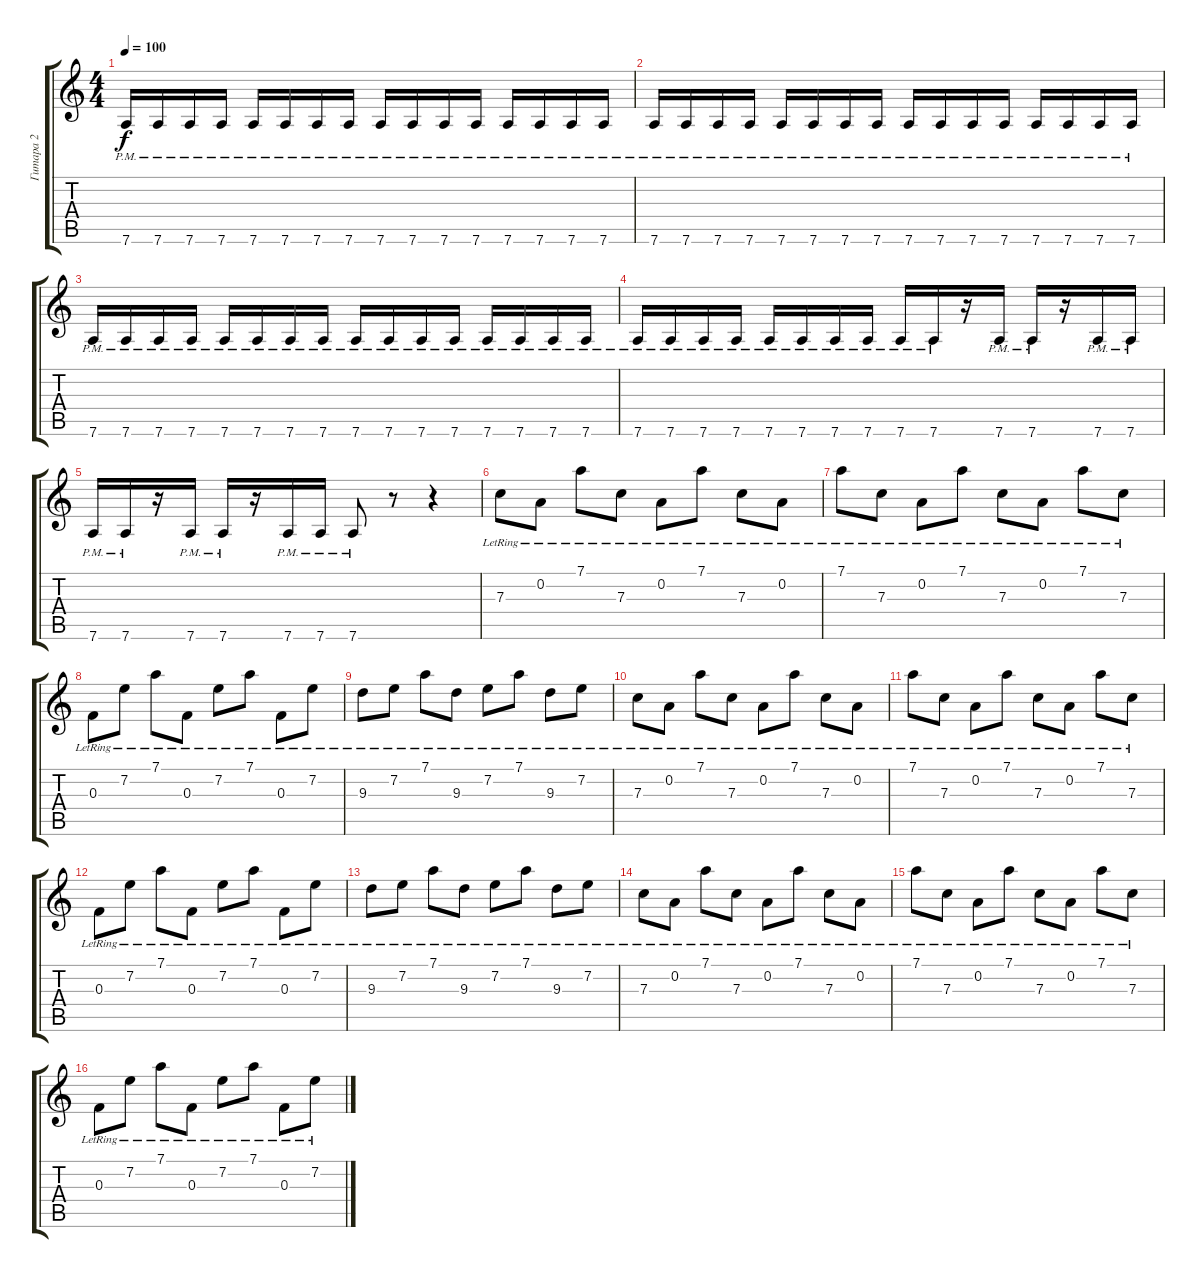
\track ("Гитара 2" "Гитара 2") {instrument overdrivenguitar}
\staff {score tabs}
\tuning (D4 A3 F3 C3 G2 D2) {hide}
\ts (4 4)
\tempo 100
\clef g2
\ks c
7.6{pm}.16{dy f} 7.6{pm}.16 7.6{pm}.16 7.6{pm}.16 7.6{pm}.16 7.6{pm}.16 7.6{pm}.16 7.6{pm}.16 7.6{pm}.16 7.6{pm}.16 7.6{pm}.16 7.6{pm}.16 7.6{pm}.16 7.6{pm}.16 7.6{pm}.16 7.6{pm}.16 |
7.6{pm}.16 7.6{pm}.16 7.6{pm}.16 7.6{pm}.16 7.6{pm}.16 7.6{pm}.16 7.6{pm}.16 7.6{pm}.16 7.6{pm}.16 7.6{pm}.16 7.6{pm}.16 7.6{pm}.16 7.6{pm}.16 7.6{pm}.16 7.6{pm}.16 7.6{pm}.16 |
7.6{pm}.16 7.6{pm}.16 7.6{pm}.16 7.6{pm}.16 7.6{pm}.16 7.6{pm}.16 7.6{pm}.16 7.6{pm}.16 7.6{pm}.16 7.6{pm}.16 7.6{pm}.16 7.6{pm}.16 7.6{pm}.16 7.6{pm}.16 7.6{pm}.16 7.6{pm}.16 |
7.6{pm}.16 7.6{pm}.16 7.6{pm}.16 7.6{pm}.16 7.6{pm}.16 7.6{pm}.16 7.6{pm}.16 7.6{pm}.16 7.6{pm}.16 7.6{pm}.16 r.16 7.6{pm}.16 7.6{pm}.16 r.16 7.6{pm}.16 7.6{pm}.16 |
7.6{pm}.16 7.6{pm}.16 r.16 7.6{pm}.16 7.6{pm}.16 r.16 7.6{pm}.16 7.6{pm}.16 7.6{pm}.8 r.8 r.4 |
7.3{lr}.8{instrument electricguitarclean} 0.2{lr}.8 7.1{lr}.8 7.3{lr}.8 0.2{lr}.8 7.1{lr}.8 7.3{lr}.8 0.2{lr}.8 |
7.1{lr}.8 7.3{lr}.8 0.2{lr}.8 7.1{lr}.8 7.3{lr}.8 0.2{lr}.8 7.1{lr}.8 7.3{lr}.8 |
0.3{lr}.8 7.2{lr}.8 7.1{lr}.8 0.3{lr}.8 7.2{lr}.8 7.1{lr}.8 0.3{lr}.8 7.2{lr}.8 |
9.3{lr}.8 7.2{lr}.8 7.1{lr}.8 9.3{lr}.8 7.2{lr}.8 7.1{lr}.8 9.3{lr}.8 7.2{lr}.8 |
7.3{lr}.8 0.2{lr}.8 7.1{lr}.8 7.3{lr}.8 0.2{lr}.8 7.1{lr}.8 7.3{lr}.8 0.2{lr}.8 |
7.1{lr}.8 7.3{lr}.8 0.2{lr}.8 7.1{lr}.8 7.3{lr}.8 0.2{lr}.8 7.1{lr}.8 7.3{lr}.8 |
0.3{lr}.8 7.2{lr}.8 7.1{lr}.8 0.3{lr}.8 7.2{lr}.8 7.1{lr}.8 0.3{lr}.8 7.2{lr}.8 |
9.3{lr}.8 7.2{lr}.8 7.1{lr}.8 9.3{lr}.8 7.2{lr}.8 7.1{lr}.8 9.3{lr}.8 7.2{lr}.8 |
7.3{lr}.8 0.2{lr}.8 7.1{lr}.8 7.3{lr}.8 0.2{lr}.8 7.1{lr}.8 7.3{lr}.8 0.2{lr}.8 |
7.1{lr}.8 7.3{lr}.8 0.2{lr}.8 7.1{lr}.8 7.3{lr}.8 0.2{lr}.8 7.1{lr}.8 7.3{lr}.8 |
0.3{lr}.8 7.2{lr}.8 7.1{lr}.8 0.3{lr}.8 7.2{lr}.8 7.1{lr}.8 0.3{lr}.8 7.2{lr}.8
